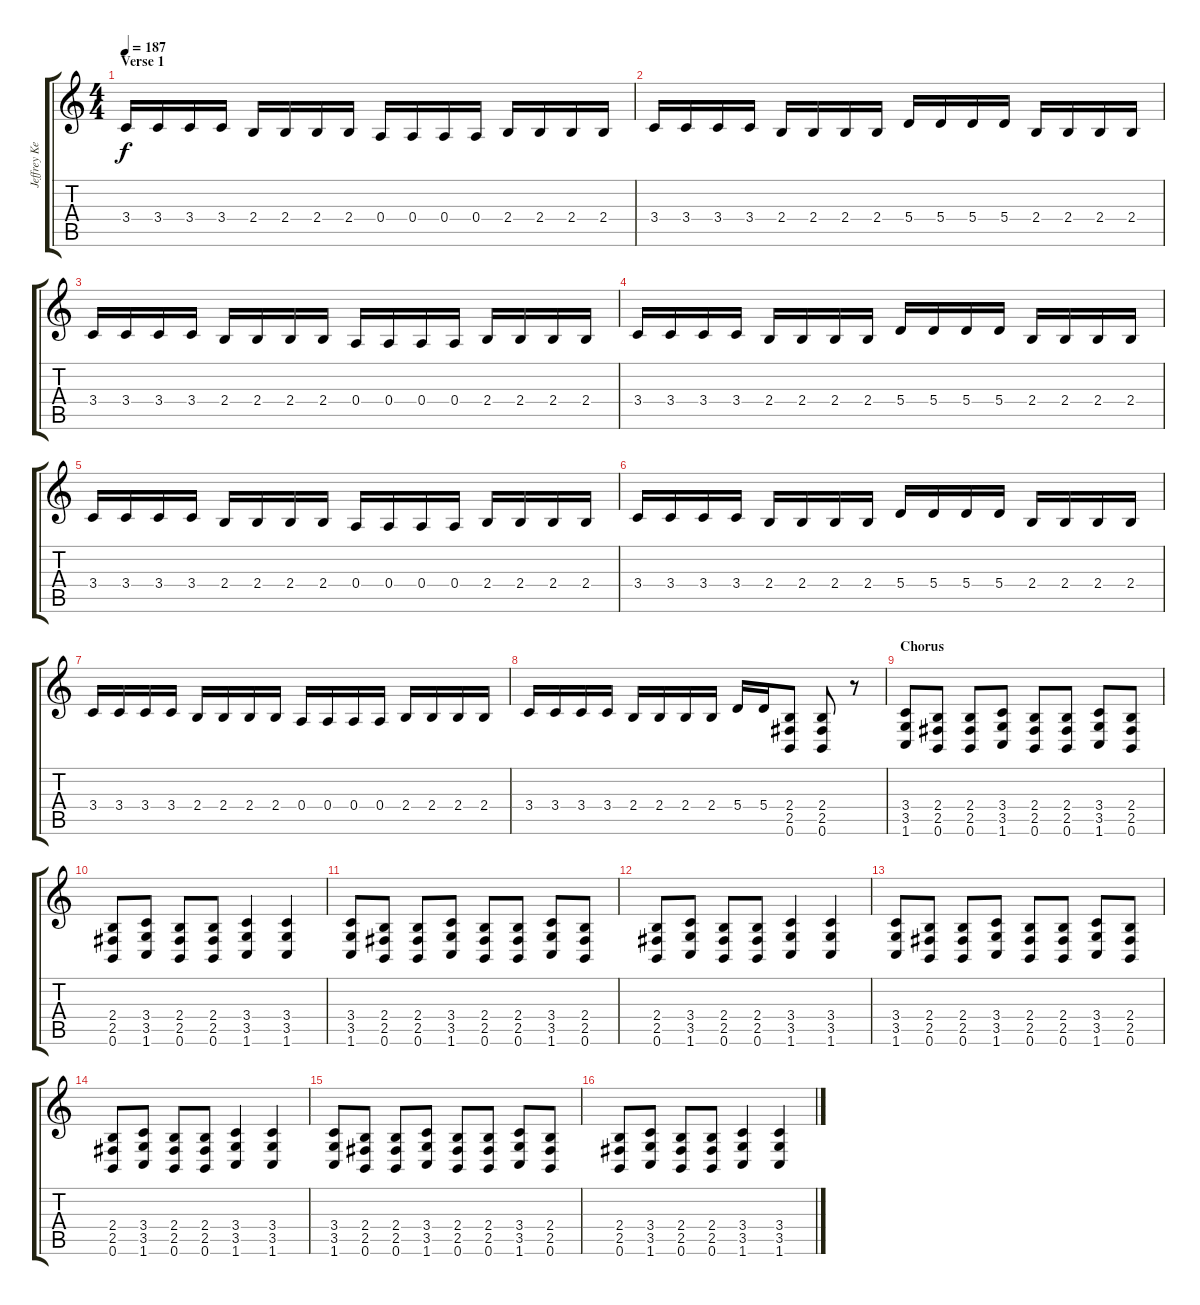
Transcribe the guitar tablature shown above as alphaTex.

\track ("Jeffrey Kendrick - Guitar" "Jeffrey Ke") {instrument distortionguitar}
\staff {score tabs}
\tuning (B3 Gb3 D3 A2 E2 B1) {hide}
\ts (4 4)
\section ("" "Verse 1")
\tempo 187
\clef g2
\ks c
3.4.16{dy f} 3.4.16 3.4.16 3.4.16 2.4.16 2.4.16 2.4.16 2.4.16 0.4.16 0.4.16 0.4.16 0.4.16 2.4.16 2.4.16 2.4.16 2.4.16 |
3.4.16 3.4.16 3.4.16 3.4.16 2.4.16 2.4.16 2.4.16 2.4.16 5.4.16 5.4.16 5.4.16 5.4.16 2.4.16 2.4.16 2.4.16 2.4.16 |
3.4.16 3.4.16 3.4.16 3.4.16 2.4.16 2.4.16 2.4.16 2.4.16 0.4.16 0.4.16 0.4.16 0.4.16 2.4.16 2.4.16 2.4.16 2.4.16 |
3.4.16 3.4.16 3.4.16 3.4.16 2.4.16 2.4.16 2.4.16 2.4.16 5.4.16 5.4.16 5.4.16 5.4.16 2.4.16 2.4.16 2.4.16 2.4.16 |
3.4.16 3.4.16 3.4.16 3.4.16 2.4.16 2.4.16 2.4.16 2.4.16 0.4.16 0.4.16 0.4.16 0.4.16 2.4.16 2.4.16 2.4.16 2.4.16 |
3.4.16 3.4.16 3.4.16 3.4.16 2.4.16 2.4.16 2.4.16 2.4.16 5.4.16 5.4.16 5.4.16 5.4.16 2.4.16 2.4.16 2.4.16 2.4.16 |
3.4.16 3.4.16 3.4.16 3.4.16 2.4.16 2.4.16 2.4.16 2.4.16 0.4.16 0.4.16 0.4.16 0.4.16 2.4.16 2.4.16 2.4.16 2.4.16 |
3.4.16 3.4.16 3.4.16 3.4.16 2.4.16 2.4.16 2.4.16 2.4.16 5.4.16 5.4.16 (2.4 2.5 0.6).8 (2.4 2.5 0.6).8 r.8 |
\section ("" "Chorus")
(3.4 3.5 1.6).8 (2.4 2.5 0.6).8 (2.4 2.5 0.6).8 (3.4 3.5 1.6).8 (2.4 2.5 0.6).8 (2.4 2.5 0.6).8 (3.4 3.5 1.6).8 (2.4 2.5 0.6).8 |
(2.4 2.5 0.6).8 (3.4 3.5 1.6).8 (2.4 2.5 0.6).8 (2.4 2.5 0.6).8 (3.4 3.5 1.6).4 (3.4 3.5 1.6).4 |
(3.4 3.5 1.6).8 (2.4 2.5 0.6).8 (2.4 2.5 0.6).8 (3.4 3.5 1.6).8 (2.4 2.5 0.6).8 (2.4 2.5 0.6).8 (3.4 3.5 1.6).8 (2.4 2.5 0.6).8 |
(2.4 2.5 0.6).8 (3.4 3.5 1.6).8 (2.4 2.5 0.6).8 (2.4 2.5 0.6).8 (3.4 3.5 1.6).4 (3.4 3.5 1.6).4 |
(3.4 3.5 1.6).8 (2.4 2.5 0.6).8 (2.4 2.5 0.6).8 (3.4 3.5 1.6).8 (2.4 2.5 0.6).8 (2.4 2.5 0.6).8 (3.4 3.5 1.6).8 (2.4 2.5 0.6).8 |
(2.4 2.5 0.6).8 (3.4 3.5 1.6).8 (2.4 2.5 0.6).8 (2.4 2.5 0.6).8 (3.4 3.5 1.6).4 (3.4 3.5 1.6).4 |
(3.4 3.5 1.6).8 (2.4 2.5 0.6).8 (2.4 2.5 0.6).8 (3.4 3.5 1.6).8 (2.4 2.5 0.6).8 (2.4 2.5 0.6).8 (3.4 3.5 1.6).8 (2.4 2.5 0.6).8 |
(2.4 2.5 0.6).8 (3.4 3.5 1.6).8 (2.4 2.5 0.6).8 (2.4 2.5 0.6).8 (3.4 3.5 1.6).4 (3.4 3.5 1.6).4
